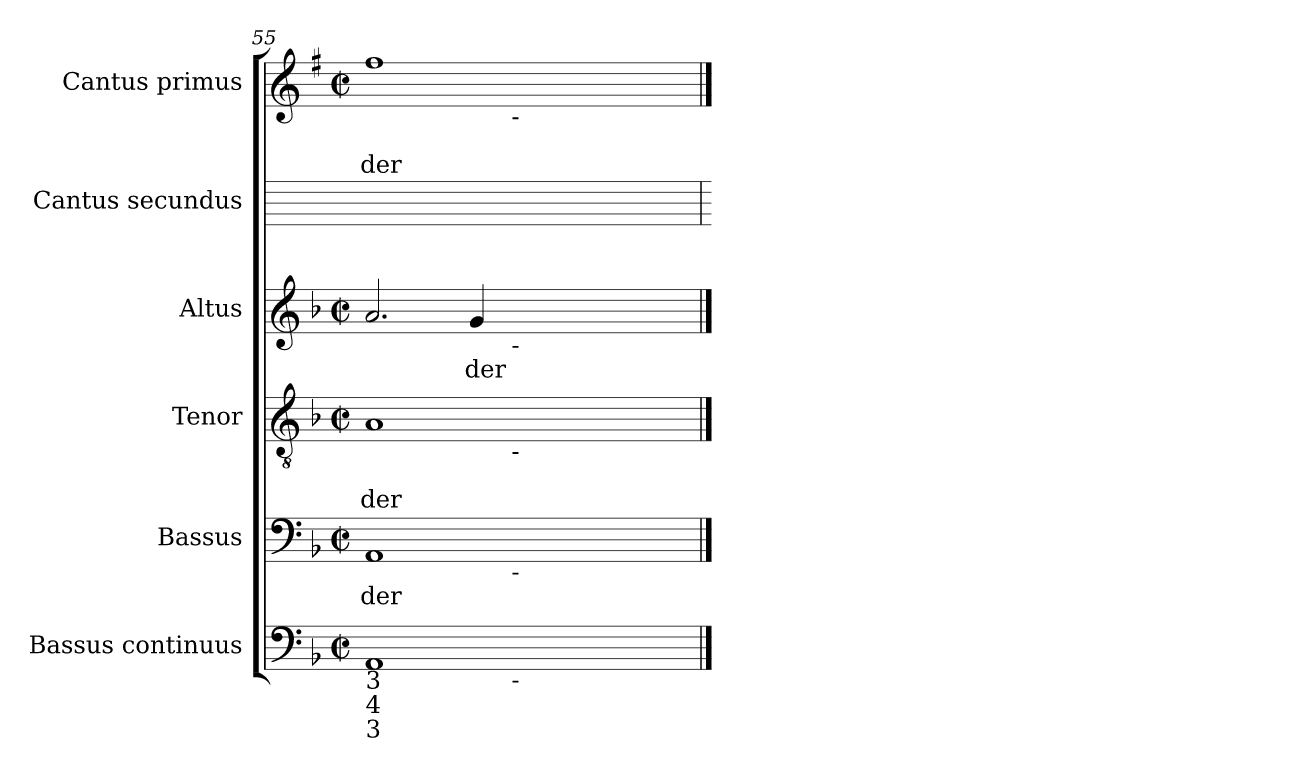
**kern	**kern	**text	**kern	**text	**text	**kern	**text	**kern	**kern	**text	**text
*part6	*part5	*part5	*part4	*part4	*part4	*part3	*part3	*part2	*part1	*part1	*part1
*staff6	*staff5	*staff5	*staff4	*staff4	*staff4	*staff3	*staff3	*staff2	*staff1	*staff1	*staff1
*I"Bassus continuus	*I"Bassus	*	*I"Tenor	*	*	*I"Altus	*	*I"Cantus secundus	*I"Cantus primus	*	*
*I'Bsn	*	*	*	*	*	*	*	*	*	*	*
*clefF4	*clefF4	*	*clefGv2	*	*	*clefG2	*	*	*clefG2	*	*
*	*	*	*	*	*	*	*	*	*ITrd1c2	*	*
*k[b-]	*k[b-]	*	*k[b-]	*	*	*k[b-]	*	*	*k[b-]	*	*
*F:	*F:	*	*F:	*	*	*F:	*	*	*F:	*	*
*M4/2	*M4/2	*	*M4/2	*	*	*M4/2	*	*	*M4/2	*	*
*met(c|)	*met(c|)	*	*met(c|)	*	*	*met(c|)	*	*	*met(c|)	*	*
=55	=55	=55	=55	=55	=55	=55	=55	=55	=55	=55	=55
!LO:TX:b:t=3	!	!	!	!	!	!	!	!	!	!	!
!LO:TX:b:t=4	!	!	!	!	!	!	!	!	!	!	!
!LO:TX:b:t=3	!	!	!	!	!	!	!	!	!	!	!
!	!	!LO:LY:b	!	!	!LO:LY:b	!	!	!	!	!	!LO:LY:b
1AA	1AA	der	1A	.	der	2.a	.	4ryy	1ee	.	der
.	.	.	.	.	.	.	.	0ryy	.	.	.
!	!	!	!	!	!	!	!LO:LY:b	!	!	!	!
.	.	.	.	.	.	4g	der	.	.	.	.
!	!	!	!	!	!	!	!	!	!LO:TX:b:t=-	!	!
!	!	!	!	!	!	!LO:TX:b:t=-	!	!	!	!	!
!	!	!	!LO:TX:b:t=-	!	!	!	!	!	!	!	!
!	!LO:TX:b:t=-	!	!	!	!	!	!	!	!	!	!
!LO:TX:b:t=-	!	!	!	!	!	!	!	!	!	!	!
!	!	!LO:LY:b	!	!	!LO:LY:b	!	!LO:LY:b	!	!	!	!LO:LY:b
0Dyy	0Dyy	HErr,	0Ayy	.	HErr,	0f#Xyy	HErr.	.	0ddyy	.	HErr.
.	.	.	.	.	.	.	.	2.ryy	.	.	.
==	==	==	==	==	==	==	==	=	==	==	==
*-	*-	*-	*-	*-	*-	*-	*-	*-	*-	*-	*-
